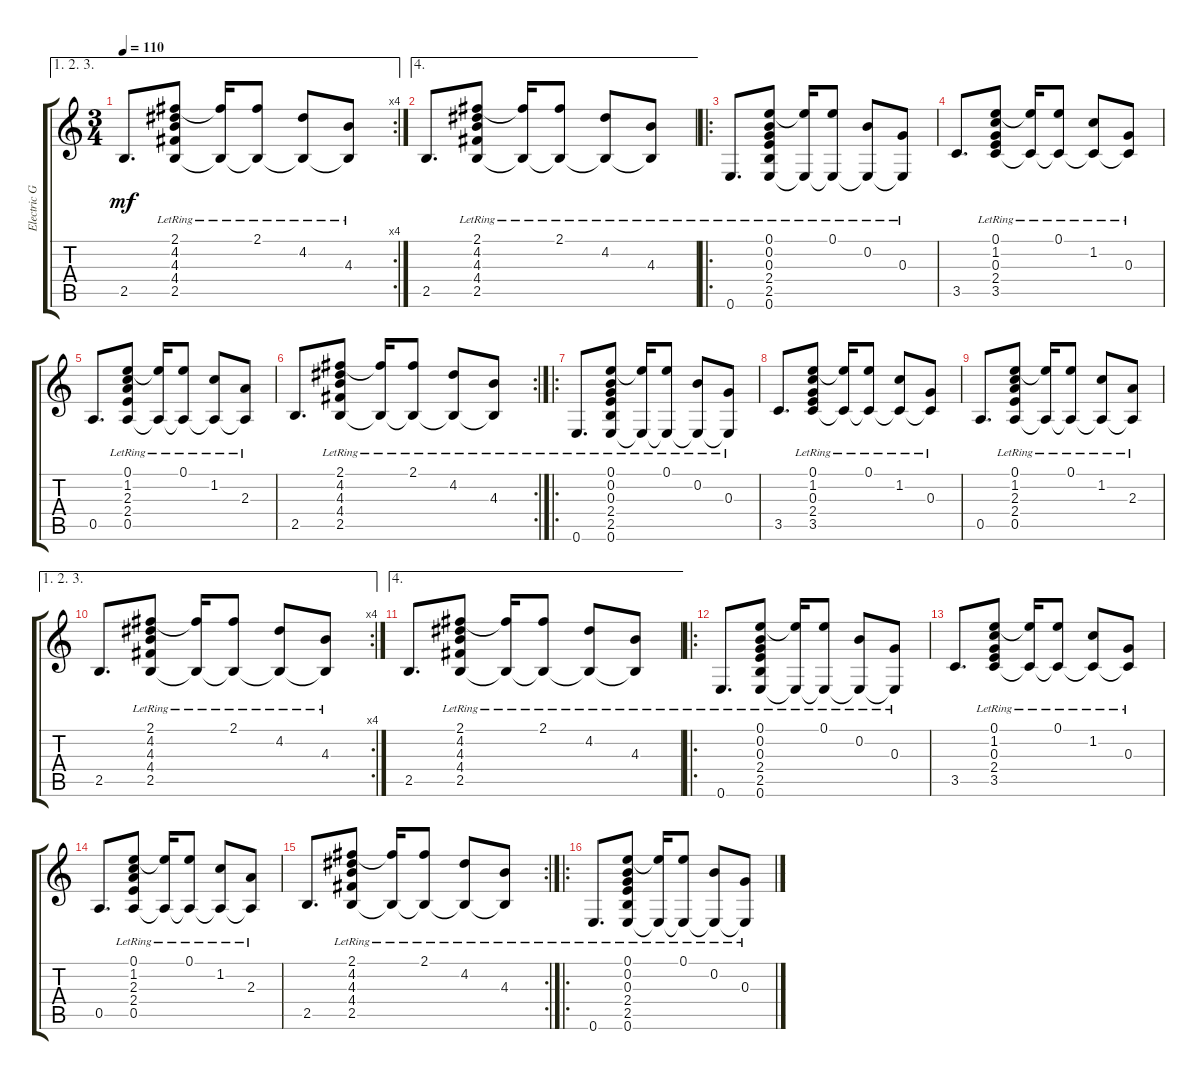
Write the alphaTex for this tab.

\track ("Electric Guitar" "Electric G") {instrument electricguitarclean}
\staff {score tabs}
\tuning (E4 B3 G3 D3 A2 E2) {hide}
\ae (1 2 3)
\rc 4
\ts (3 4)
\tempo 110
\clef g2
\ks c
2.5.8{d dy mf} (2.1{lr} 4.2{lr} 4.3{lr} 4.4{lr} 2.5).8 (2.1{lr t} 2.5{t}).16 (2.1{lr} 2.5{t}).8 (4.2{lr} 2.5{t}).8 (4.3{lr} 2.5{t}).8 |
\ae 4
2.5.8{d} (2.1{lr} 4.2{lr} 4.3{lr} 4.4{lr} 2.5).8 (2.1{lr t} 2.5{t}).16 (2.1{lr} 2.5{t}).8 (4.2{lr} 2.5{t}).8 (4.3{lr} 2.5{t}).8 |
\ro
0.6{lr}.8{d} (0.1{lr} 0.2{lr} 0.3{lr} 2.4{lr} 2.5{lr} 0.6).8 (0.1{lr t} 0.6{t}).16 (0.1{lr} 0.6{t}).8 (0.2{lr} 0.6{t}).8 (0.3{lr} 0.6{t}).8 |
3.5.8{d} (0.1{lr} 1.2{lr} 0.3{lr} 2.4{lr} 3.5).8 (0.1{lr t} 3.5{t}).16 (0.1{lr} 3.5{t}).8 (1.2{lr} 3.5{t}).8 (0.3{lr} 3.5{t}).8 |
0.5.8{d} (0.1{lr} 1.2{lr} 2.3{lr} 2.4{lr} 0.5).8 (0.1{lr t} 0.5{t}).16 (0.1{lr} 0.5{t}).8 (1.2{lr} 0.5{t}).8 (2.3{lr} 0.5{t}).8 |
\rc 2
2.5.8{d} (2.1{lr} 4.2{lr} 4.3{lr} 4.4{lr} 2.5).8 (2.1{lr t} 2.5{t}).16 (2.1{lr} 2.5{t}).8 (4.2{lr} 2.5{t}).8 (4.3{lr} 2.5{t}).8 |
\ro
0.6{lr}.8{d} (0.1{lr} 0.2{lr} 0.3{lr} 2.4{lr} 2.5{lr} 0.6).8 (0.1{lr t} 0.6{t}).16 (0.1{lr} 0.6{t}).8 (0.2{lr} 0.6{t}).8 (0.3{lr} 0.6{t}).8 |
3.5.8{d} (0.1{lr} 1.2{lr} 0.3{lr} 2.4{lr} 3.5).8 (0.1{lr t} 3.5{t}).16 (0.1{lr} 3.5{t}).8 (1.2{lr} 3.5{t}).8 (0.3{lr} 3.5{t}).8 |
0.5.8{d} (0.1{lr} 1.2{lr} 2.3{lr} 2.4{lr} 0.5).8 (0.1{lr t} 0.5{t}).16 (0.1{lr} 0.5{t}).8 (1.2{lr} 0.5{t}).8 (2.3{lr} 0.5{t}).8 |
\ae (1 2 3)
\rc 4
2.5.8{d} (2.1{lr} 4.2{lr} 4.3{lr} 4.4{lr} 2.5).8 (2.1{lr t} 2.5{t}).16 (2.1{lr} 2.5{t}).8 (4.2{lr} 2.5{t}).8 (4.3{lr} 2.5{t}).8 |
\ae 4
2.5.8{d} (2.1{lr} 4.2{lr} 4.3{lr} 4.4{lr} 2.5).8 (2.1{lr t} 2.5{t}).16 (2.1{lr} 2.5{t}).8 (4.2{lr} 2.5{t}).8 (4.3{lr} 2.5{t}).8 |
\ro
0.6{lr}.8{d} (0.1{lr} 0.2{lr} 0.3{lr} 2.4{lr} 2.5{lr} 0.6).8 (0.1{lr t} 0.6{t}).16 (0.1{lr} 0.6{t}).8 (0.2{lr} 0.6{t}).8 (0.3{lr} 0.6{t}).8 |
3.5.8{d} (0.1{lr} 1.2{lr} 0.3{lr} 2.4{lr} 3.5).8 (0.1{lr t} 3.5{t}).16 (0.1{lr} 3.5{t}).8 (1.2{lr} 3.5{t}).8 (0.3{lr} 3.5{t}).8 |
0.5.8{d} (0.1{lr} 1.2{lr} 2.3{lr} 2.4{lr} 0.5).8 (0.1{lr t} 0.5{t}).16 (0.1{lr} 0.5{t}).8 (1.2{lr} 0.5{t}).8 (2.3{lr} 0.5{t}).8 |
\rc 2
2.5.8{d} (2.1{lr} 4.2{lr} 4.3{lr} 4.4{lr} 2.5).8 (2.1{lr t} 2.5{t}).16 (2.1{lr} 2.5{t}).8 (4.2{lr} 2.5{t}).8 (4.3{lr} 2.5{t}).8 |
\ro
0.6{lr}.8{d} (0.1{lr} 0.2{lr} 0.3{lr} 2.4{lr} 2.5{lr} 0.6).8 (0.1{lr t} 0.6{t}).16 (0.1{lr} 0.6{t}).8 (0.2{lr} 0.6{t}).8 (0.3{lr} 0.6{t}).8
